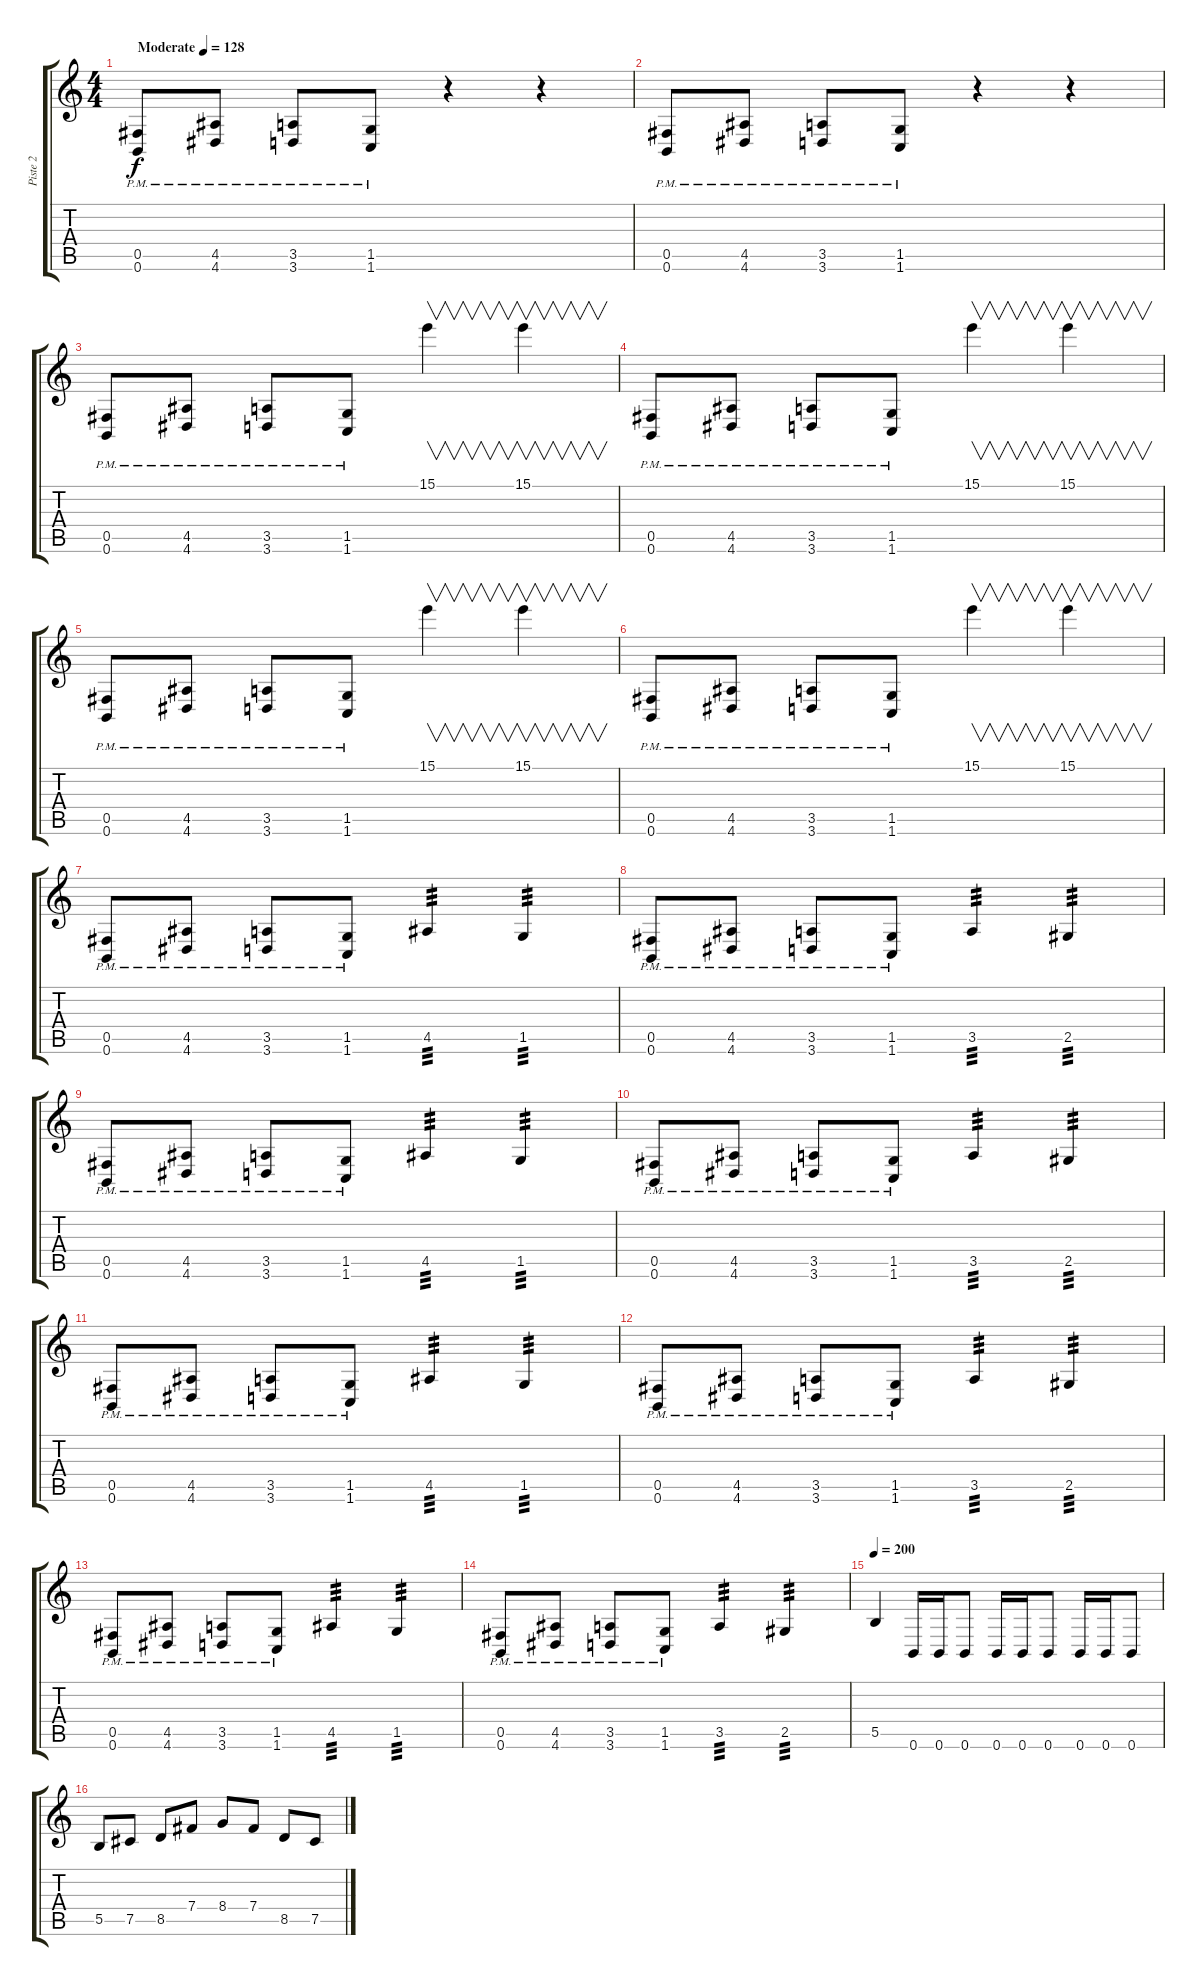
\track ("Piste 2" "Piste 2") {instrument distortionguitar}
\staff {score tabs}
\tuning (Db4 Ab3 E3 B2 Gb2 B1) {hide}
\ts (4 4)
\tempo (128 "Moderate")
\clef g2
\ks c
(0.5{pm} 0.6{pm}).8{dy f instrument distortionguitar} (4.5{pm} 4.6{pm}).8 (3.5{pm} 3.6{pm}).8 (1.5{pm} 1.6{pm}).8 r.4 r.4 |
(0.5{pm} 0.6{pm}).8 (4.5{pm} 4.6{pm}).8 (3.5{pm} 3.6{pm}).8 (1.5{pm} 1.6{pm}).8 r.4 r.4 |
(0.5{pm} 0.6{pm}).8 (4.5{pm} 4.6{pm}).8 (3.5{pm} 3.6{pm}).8 (1.5{pm} 1.6{pm}).8 15.1.4{v} 15.1.4{v} |
(0.5{pm} 0.6{pm}).8 (4.5{pm} 4.6{pm}).8 (3.5{pm} 3.6{pm}).8 (1.5{pm} 1.6{pm}).8 15.1.4{v} 15.1.4{v} |
(0.5{pm} 0.6{pm}).8 (4.5{pm} 4.6{pm}).8 (3.5{pm} 3.6{pm}).8 (1.5{pm} 1.6{pm}).8 15.1.4{v} 15.1.4{v} |
(0.5{pm} 0.6{pm}).8 (4.5{pm} 4.6{pm}).8 (3.5{pm} 3.6{pm}).8 (1.5{pm} 1.6{pm}).8 15.1.4{v} 15.1.4{v} |
(0.5{pm} 0.6{pm}).8 (4.5{pm} 4.6{pm}).8 (3.5{pm} 3.6{pm}).8 (1.5{pm} 1.6{pm}).8 4.5.4{tp 3} 1.5.4{tp 3} |
(0.5{pm} 0.6{pm}).8 (4.5{pm} 4.6{pm}).8 (3.5{pm} 3.6{pm}).8 (1.5{pm} 1.6{pm}).8 3.5.4{tp 3} 2.5.4{tp 3} |
(0.5{pm} 0.6{pm}).8 (4.5{pm} 4.6{pm}).8 (3.5{pm} 3.6{pm}).8 (1.5{pm} 1.6{pm}).8 4.5.4{tp 3} 1.5.4{tp 3} |
(0.5{pm} 0.6{pm}).8 (4.5{pm} 4.6{pm}).8 (3.5{pm} 3.6{pm}).8 (1.5{pm} 1.6{pm}).8 3.5.4{tp 3} 2.5.4{tp 3} |
(0.5{pm} 0.6{pm}).8 (4.5{pm} 4.6{pm}).8 (3.5{pm} 3.6{pm}).8 (1.5{pm} 1.6{pm}).8 4.5.4{tp 3} 1.5.4{tp 3} |
(0.5{pm} 0.6{pm}).8 (4.5{pm} 4.6{pm}).8 (3.5{pm} 3.6{pm}).8 (1.5{pm} 1.6{pm}).8 3.5.4{tp 3} 2.5.4{tp 3} |
(0.5{pm} 0.6{pm}).8 (4.5{pm} 4.6{pm}).8 (3.5{pm} 3.6{pm}).8 (1.5{pm} 1.6{pm}).8 4.5.4{tp 3} 1.5.4{tp 3} |
(0.5{pm} 0.6{pm}).8 (4.5{pm} 4.6{pm}).8 (3.5{pm} 3.6{pm}).8 (1.5{pm} 1.6{pm}).8 3.5.4{tp 3} 2.5.4{tp 3} |
\tempo 200
5.5.4 0.6.16 0.6.16 0.6.8 0.6.16 0.6.16 0.6.8 0.6.16 0.6.16 0.6.8 |
5.5.8 7.5.8 8.5.8 7.4.8 8.4.8 7.4.8 8.5.8 7.5.8
